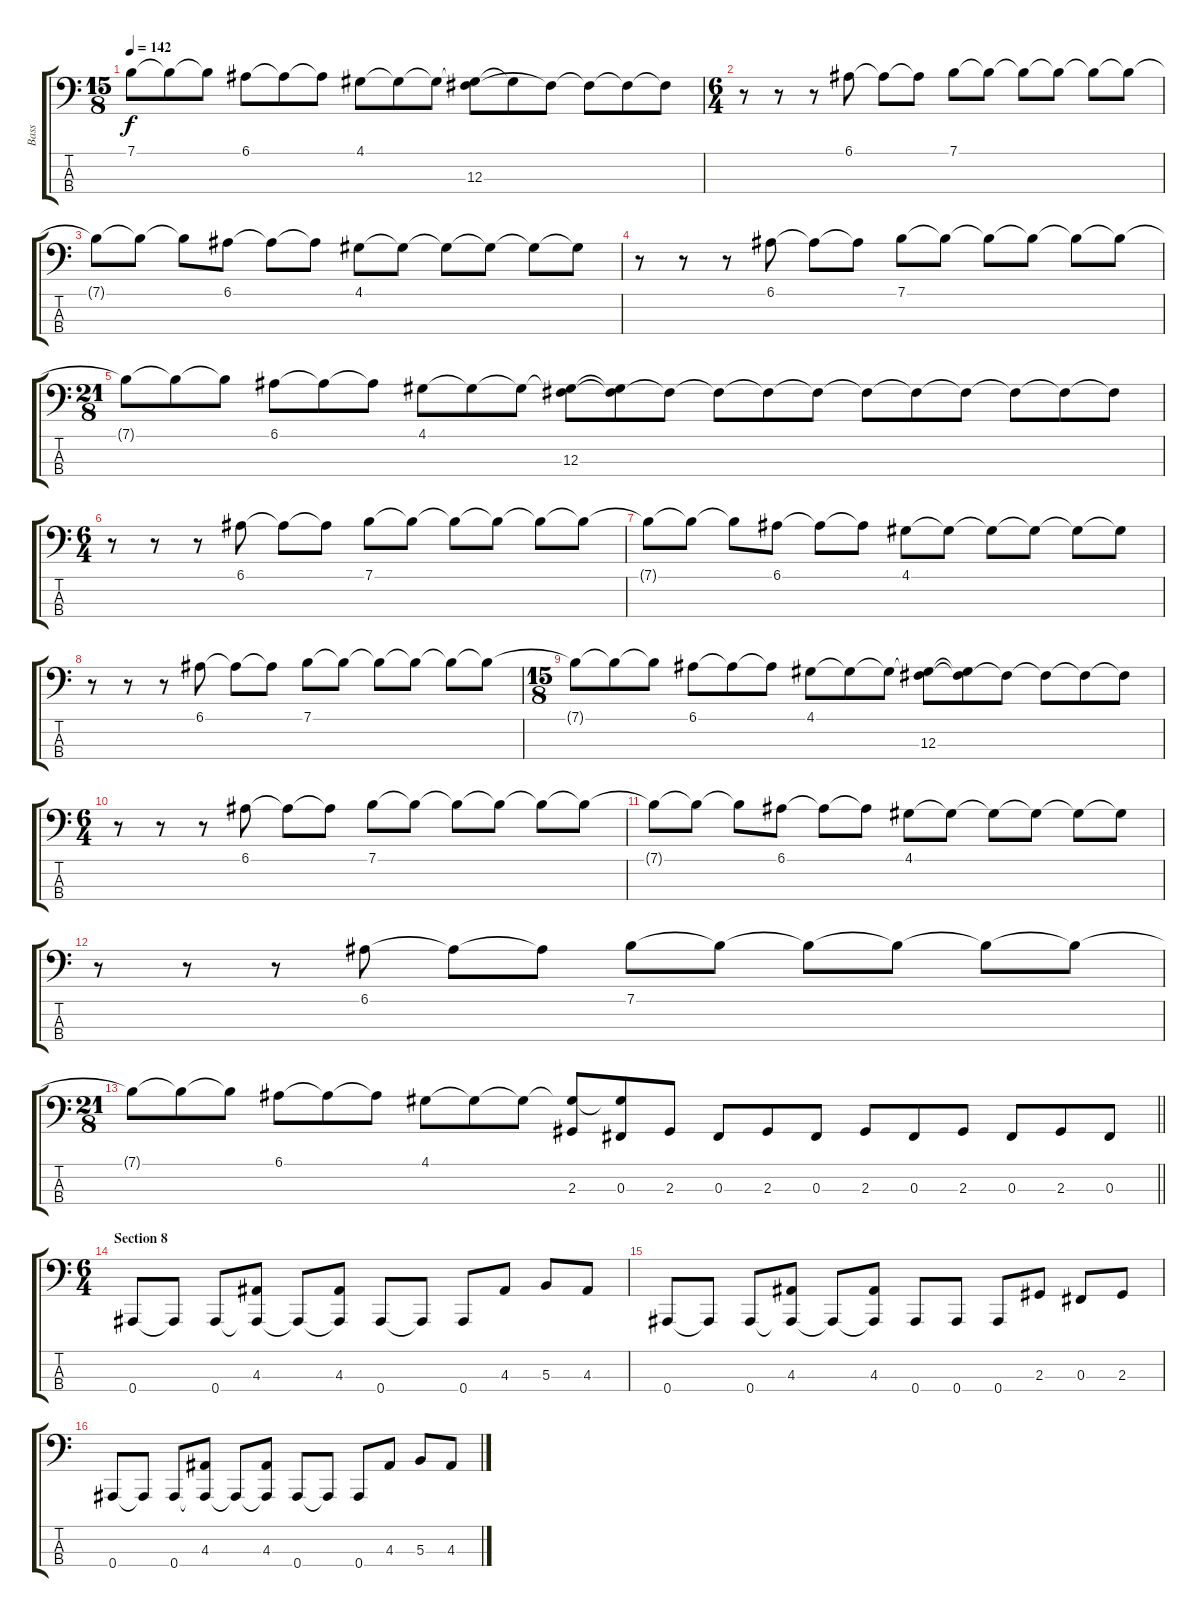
\track ("Bass" "Bass") {instrument electricbassfinger}
\staff {score tabs}
\tuning (E2 B1 Gb1 Bb0) {hide}
\ts (15 8)
\tempo 142
\clef f4
\ks c
7.1{t}.8{dy f} 7.1{t}.8 7.1{t}.8 6.1.8 6.1{t}.8 6.1{t}.8 4.1.8 4.1{t}.8 4.1{t}.8 (4.1{t} 12.3).8 4.1{t}.8 12.3{t}.8 12.3{t}.8 12.3{t}.8 12.3{t}.8 |
\ts (6 4)
r.8 r.8 r.8 6.1.8 6.1{t}.8 6.1{t}.8 7.1.8 7.1{t}.8 7.1{t}.8 7.1{t}.8 7.1{t}.8 7.1{t}.8 |
7.1{t}.8 7.1{t}.8 7.1{t}.8 6.1.8 6.1{t}.8 6.1{t}.8 4.1.8 4.1{t}.8 4.1{t}.8 4.1{t}.8 4.1{t}.8 4.1{t}.8 |
r.8 r.8 r.8 6.1.8 6.1{t}.8 6.1{t}.8 7.1.8 7.1{t}.8 7.1{t}.8 7.1{t}.8 7.1{t}.8 7.1{t}.8 |
\ts (21 8)
7.1{t}.8 7.1{t}.8 7.1{t}.8 6.1.8 6.1{t}.8 6.1{t}.8 4.1.8 4.1{t}.8 4.1{t}.8 (4.1{t} 12.3).8 (4.1{t} 12.3{t}).8 12.3{t}.8 12.3{t}.8 12.3{t}.8 12.3{t}.8 12.3{t}.8 12.3{t}.8 12.3{t}.8 12.3{t}.8 12.3{t}.8 12.3{t}.8 |
\ts (6 4)
r.8 r.8 r.8 6.1.8 6.1{t}.8 6.1{t}.8 7.1.8 7.1{t}.8 7.1{t}.8 7.1{t}.8 7.1{t}.8 7.1{t}.8 |
7.1{t}.8 7.1{t}.8 7.1{t}.8 6.1.8 6.1{t}.8 6.1{t}.8 4.1.8 4.1{t}.8 4.1{t}.8 4.1{t}.8 4.1{t}.8 4.1{t}.8 |
r.8 r.8 r.8 6.1.8 6.1{t}.8 6.1{t}.8 7.1.8 7.1{t}.8 7.1{t}.8 7.1{t}.8 7.1{t}.8 7.1{t}.8 |
\ts (15 8)
7.1{t}.8 7.1{t}.8 7.1{t}.8 6.1.8 6.1{t}.8 6.1{t}.8 4.1.8 4.1{t}.8 4.1{t}.8 (4.1{t} 12.3).8 (4.1{t} 12.3{t}).8 12.3{t}.8 12.3{t}.8 12.3{t}.8 12.3{t}.8 |
\ts (6 4)
r.8 r.8 r.8 6.1.8 6.1{t}.8 6.1{t}.8 7.1.8 7.1{t}.8 7.1{t}.8 7.1{t}.8 7.1{t}.8 7.1{t}.8 |
7.1{t}.8 7.1{t}.8 7.1{t}.8 6.1.8 6.1{t}.8 6.1{t}.8 4.1.8 4.1{t}.8 4.1{t}.8 4.1{t}.8 4.1{t}.8 4.1{t}.8 |
r.8 r.8 r.8 6.1.8 6.1{t}.8 6.1{t}.8 7.1.8 7.1{t}.8 7.1{t}.8 7.1{t}.8 7.1{t}.8 7.1{t}.8 |
\ts (21 8)
\barLineRight lightlight
7.1{t}.8 7.1{t}.8 7.1{t}.8 6.1.8 6.1{t}.8 6.1{t}.8 4.1.8 4.1{t}.8 4.1{t}.8 (4.1{t} 2.3).8 (4.1{t} 0.3).8 2.3.8 0.3.8 2.3.8 0.3.8 2.3.8 0.3.8 2.3.8 0.3.8 2.3.8 0.3.8 |
\ts (6 4)
\section ("" "Section 8")
0.4.8{instrument electricbassfinger} 0.4{t}.8 0.4.8 (4.3 0.4{t}).8 0.4{t}.8 (4.3 0.4{t}).8 0.4.8 0.4{t}.8 0.4.8 4.3.8 5.3.8 4.3.8 |
0.4.8 0.4{t}.8 0.4.8 (4.3 0.4{t}).8 0.4{t}.8 (4.3 0.4{t}).8 0.4.8 0.4.8 0.4.8 2.3.8 0.3.8 2.3.8 |
0.4.8 0.4{t}.8 0.4.8 (4.3 0.4{t}).8 0.4{t}.8 (4.3 0.4{t}).8 0.4.8 0.4{t}.8 0.4.8 4.3.8 5.3.8 4.3.8
